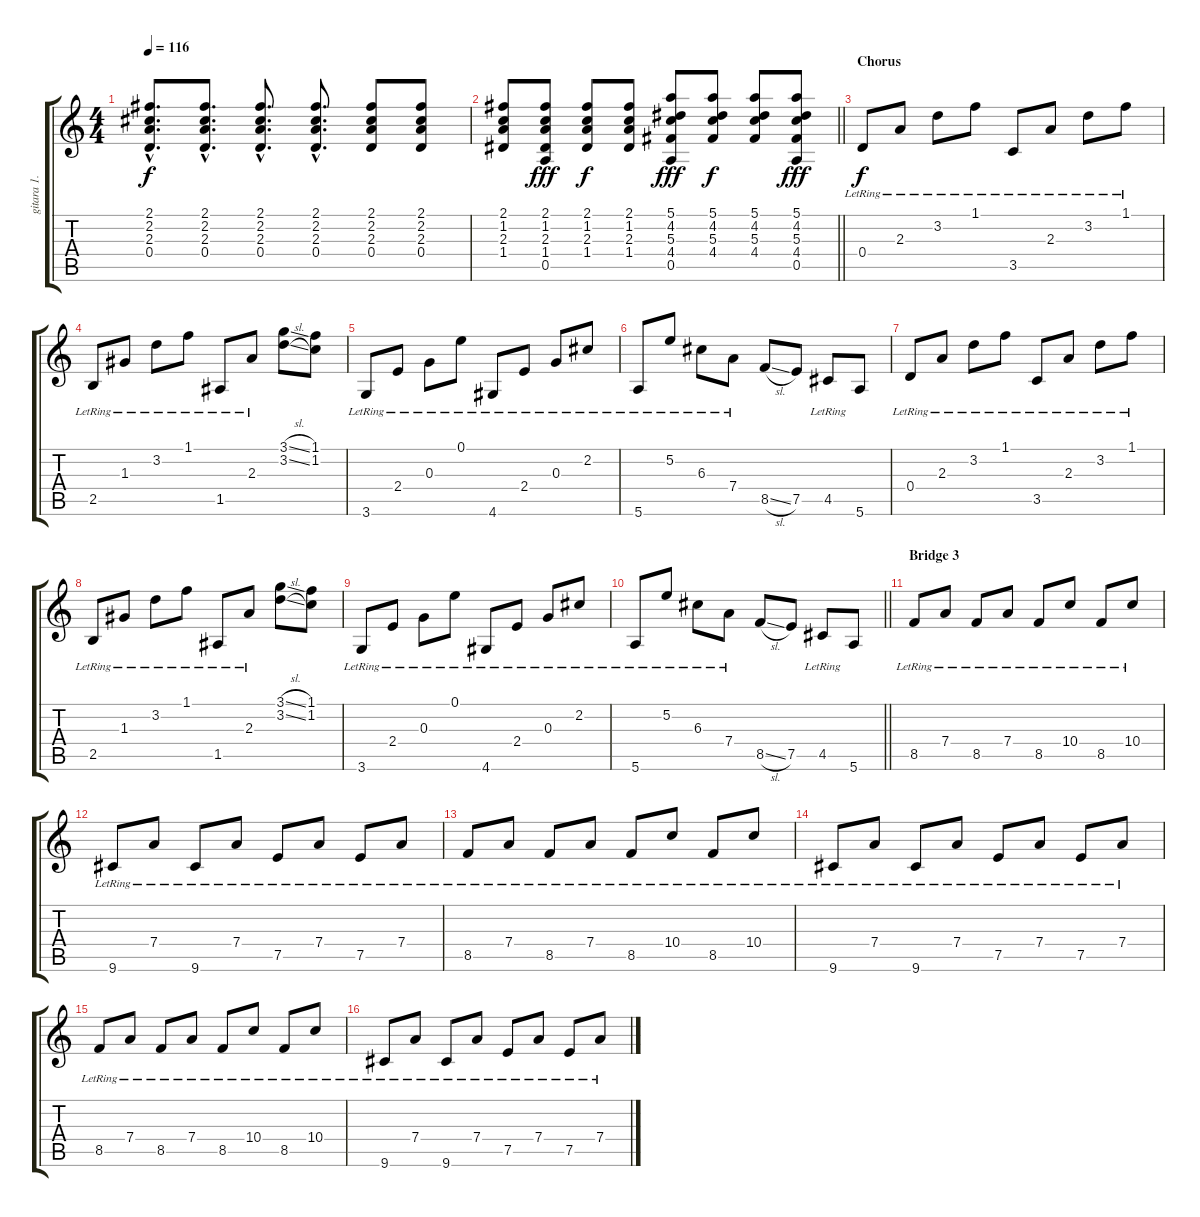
\track ("gitara 1." "gitara 1.") {instrument electricguitarmuted}
\staff {score tabs}
\tuning (E4 B3 G3 D3 A2 E2) {hide}
\ts (4 4)
\tempo 116
\clef g2
\ks c
(2.1{hac} 2.2{hac} 2.3{hac} 0.4{hac}).8{d dy f} (2.1{hac} 2.2{hac} 2.3{hac} 0.4{hac}).8{d} (2.1{hac} 2.2{hac} 2.3{hac} 0.4{hac}).8{d} (2.1{hac} 2.2{hac} 2.3{hac} 0.4{hac}).8{d} (2.1 2.2 2.3 0.4).8 (2.1 2.2 2.3 0.4).8 |
\barLineRight lightlight
(2.1 1.2 2.3 1.4).8 (2.1 1.2 2.3 1.4 0.5).8{dy fff} (2.1 1.2 2.3 1.4).8{dy f} (2.1 1.2 2.3 1.4).8 (5.1 4.2 5.3 4.4 0.5).8{dy fff} (5.1 4.2 5.3 4.4).8{dy f} (5.1 4.2 5.3 4.4).8 (5.1 4.2 5.3 4.4 0.5).8{dy fff} |
\section ("" "Chorus")
0.4{lr}.8{dy f volume 11 instrument acousticguitarsteel} 2.3{lr}.8 3.2{lr}.8 1.1{lr}.8 3.5{lr}.8 2.3{lr}.8 3.2{lr}.8 1.1{lr}.8 |
2.5{lr}.8 1.3{lr}.8 3.2{lr}.8 1.1{lr}.8 1.5{lr}.8 2.3{lr}.8 (3.1{sl} 3.2{sl}).8 (1.1 1.2).8 |
3.6{lr}.8 2.4{lr}.8 0.3{lr}.8 0.1{lr}.8 4.6{lr}.8 2.4{lr}.8 0.3{lr}.8 2.2{lr}.8 |
5.6{lr}.8 5.2{lr}.8 6.3{lr}.8 7.4{lr}.8 8.5{sl}.8 7.5.8 4.5{lr}.8 5.6.8 |
0.4{lr}.8{volume 11 instrument acousticguitarsteel} 2.3{lr}.8 3.2{lr}.8 1.1{lr}.8 3.5{lr}.8 2.3{lr}.8 3.2{lr}.8 1.1{lr}.8 |
2.5{lr}.8 1.3{lr}.8 3.2{lr}.8 1.1{lr}.8 1.5{lr}.8 2.3{lr}.8 (3.1{sl} 3.2{sl}).8 (1.1 1.2).8 |
3.6{lr}.8 2.4{lr}.8 0.3{lr}.8 0.1{lr}.8 4.6{lr}.8 2.4{lr}.8 0.3{lr}.8 2.2{lr}.8 |
\barLineRight lightlight
5.6{lr}.8 5.2{lr}.8 6.3{lr}.8 7.4{lr}.8 8.5{sl}.8 7.5.8 4.5{lr}.8 5.6.8 |
\section ("" "Bridge 3")
8.5{lr}.8{volume 13 instrument electricguitarmuted} 7.4{lr}.8 8.5{lr}.8 7.4{lr}.8 8.5{lr}.8 10.4{lr}.8 8.5{lr}.8 10.4{lr}.8 |
9.6{lr}.8 7.4{lr}.8 9.6{lr}.8 7.4{lr}.8 7.5{lr}.8 7.4{lr}.8 7.5{lr}.8 7.4{lr}.8 |
8.5{lr}.8 7.4{lr}.8 8.5{lr}.8 7.4{lr}.8 8.5{lr}.8 10.4{lr}.8 8.5{lr}.8 10.4{lr}.8 |
9.6{lr}.8 7.4{lr}.8 9.6{lr}.8 7.4{lr}.8 7.5{lr}.8 7.4{lr}.8 7.5{lr}.8 7.4{lr}.8 |
8.5{lr}.8 7.4{lr}.8 8.5{lr}.8 7.4{lr}.8 8.5{lr}.8 10.4{lr}.8 8.5{lr}.8 10.4{lr}.8 |
9.6{lr}.8 7.4{lr}.8 9.6{lr}.8 7.4{lr}.8 7.5{lr}.8 7.4{lr}.8 7.5{lr}.8 7.4{lr}.8
